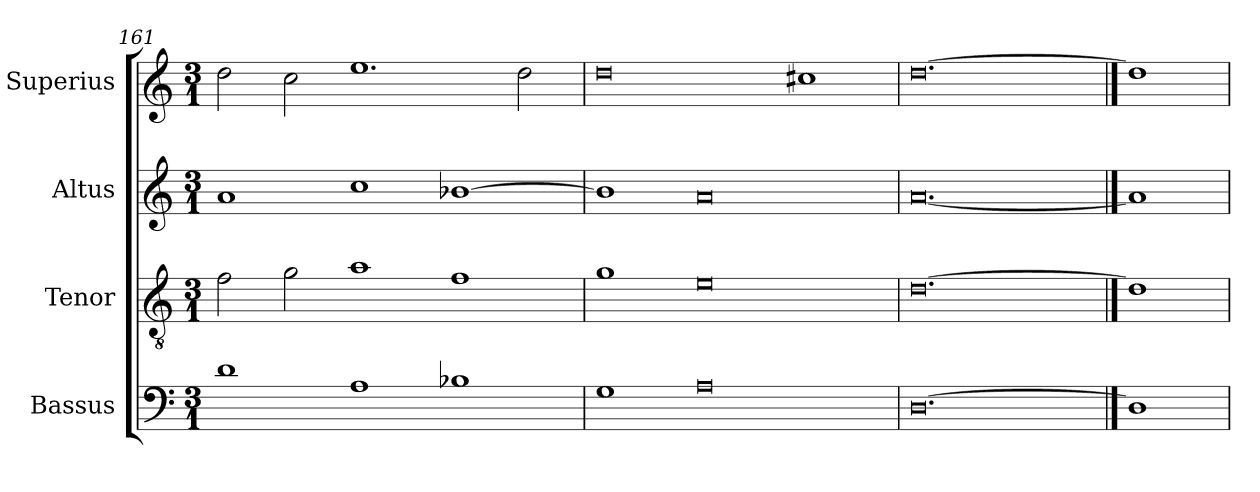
**kern	**kern	**kern	**kern
*part4	*part3	*part2	*part1
*staff4	*staff3	*staff2	*staff1
*I"Bassus	*I"Tenor	*I"Altus	*I"Superius
*I'B	*I'T	*I'A	*I'S
*clefF4	*clefGv2	*clefG2	*clefG2
*k[]	*k[]	*k[]	*k[]
*C:	*C:	*C:	*C:
*M3/1	*M3/1	*M3/1	*M3/1
=161	=161	=161	=161
1d	2f	1a	2dd
.	2g	.	2cc
1A	1a	1cc	1.ee
1B-X	1f	[1b-X	.
.	.	.	2dd
=162	=162	=162	=162
1G	1g	1b-]	0dd
0A	0e	0a	.
.	.	.	1cc#X
=163	=163	=163	=163
[0.D	[0.d	[0.a	[0.dd
==164	==164	==164	==164
1D]	1d]	1a]	1dd]
=	=	=	=
*-	*-	*-	*-
